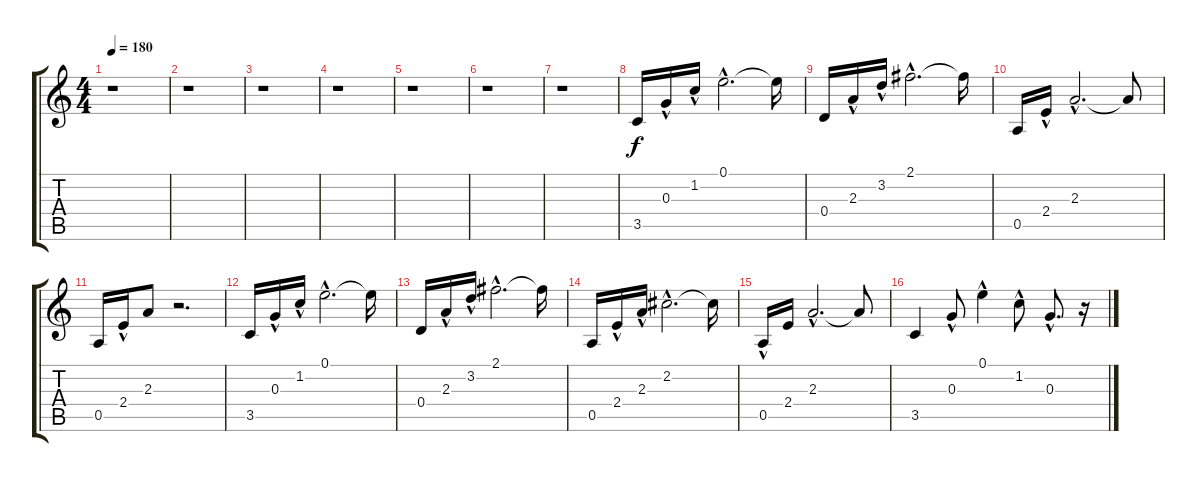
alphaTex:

\track "" {instrument electricguitarclean}
\staff {score tabs}
\tuning (E4 B3 G3 D3 A2 E2) {hide}
\ts (4 4)
\tempo 180
\clef g2
\ks c
r.1{dy f} |
r.1 |
r.1 |
r.1 |
r.1 |
r.1 |
r.1 |
3.5.16 0.3{hac}.16 1.2{hac}.16 0.1{hac}.2{d} 0.1{t}.16 |
0.4.16 2.3{hac}.16 3.2{hac}.16 2.1{hac}.2{d} 2.1{t}.16 |
0.5.16 2.4{hac}.16 2.3{hac}.2{d} 2.3{t}.8 |
0.5.16 2.4{hac}.16 2.3.8 r.2{d} |
3.5.16 0.3{hac}.16 1.2{hac}.16 0.1{hac}.2{d} 0.1{t}.16 |
0.4.16 2.3{hac}.16 3.2{hac}.16 2.1{hac}.2{d} 2.1{t}.16 |
0.5.16 2.4{hac}.16 2.3{hac}.16 2.2{hac}.2{d} 2.2{t}.16 |
0.5{hac}.16 2.4.16 2.3{hac}.2{d} 2.3{t}.8 |
3.5.4 0.3{hac}.8 0.1{hac}.4 1.2{hac}.8 0.3{hac}.8{d} r.16
